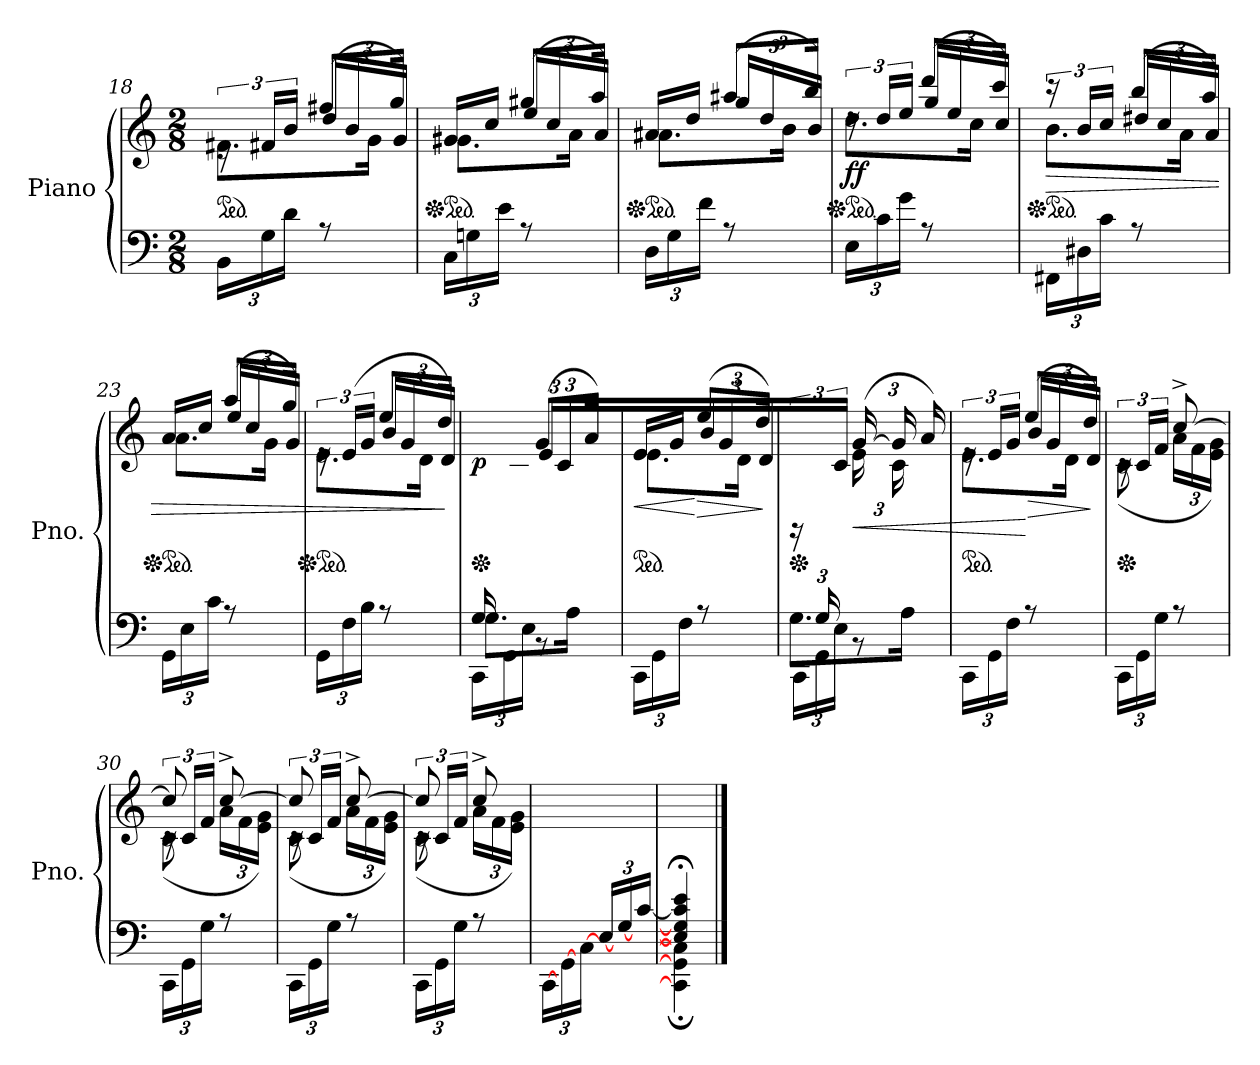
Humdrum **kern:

**kern	**kern	**dynam
*part1	*part1	*part1
*staff2	*staff1	*staff1/2
*I"Piano	*	*
*I'Pno.	*	*
!!LO:LB:g=z
*clefF4	*clefG2	*
*k[]	*k[]	*
*M2/8	*M2/8	*
*Xbrackettup	*	*
=18	=18	=18
*	*^	*
*	*	*^	*
*	*ped	*	*	*
24BB\LL	24re	8ryy	8.f#X\L	.
24G\	24f#X/LL	.	.	.
24d\JJ	24b/JJ	.	.	.
*	*Xbrackettup	*	*	*
8rA	(>12ff#X/L	24dd/LL	.	.
.	.	24b/	.	.
.	.	.	16g\Jk	.
.	24gg/Jk)	24g/JJ	.	.
=19	=19	=19	=19	=19
*	*Xped	*	*	*
*	*ped	*	*	*
24C\LL	16g#X/LL	8ryy	8.g#X\L	.
24Gn\	.	.	.	.
.	16cc/JJ	.	.	.
24e\JJ	.	.	.	.
8rA	(>12gg#X/L	24ee/LL	.	.
.	.	24cc/	.	.
.	.	.	16a\Jk	.
.	24aa/Jk)	24a/JJ	.	.
=20	=20	=20	=20	=20
*	*Xped	*	*	*
*	*ped	*	*	*
24D\LL	16a#X/LL	8ryy	8.a#X\L	.
24G\	.	.	.	.
.	16dd/JJ	.	.	.
24f\JJ	.	.	.	.
8rA	(>12aa#X/L	24gg/LL	.	.
.	.	24dd/	.	.
.	.	.	16b\Jk	.
.	24bb/Jk)	24b/JJ	.	.
=21	=21	=21	=21	=21
*	*Xped	*	*	*
*	*brackettup	*	*	*
*	*ped	*	*	*
!	!	!	!	!LO:DY:b
24E\LL	24rdd	8ryy	8.dd\L	ff
24c\	24dd/LL	.	.	.
24g\JJ	24ee/JJ	.	.	.
*	*Xbrackettup	*	*	*
8rA	(>12ddd/L	24gg/LL	.	.
.	.	24ee/	.	.
.	.	.	16cc\Jk	.
.	24ccc/Jk)	24cc/JJ	.	.
!!LO:PB:g=z	!!	!!
=22	=22	=22	=22	=22
*	*Xped	*	*	*
*	*brackettup	*	*	*
!	!	!	!	!LO:HP:b
*	*ped	*	*	*
24FF#X\LL	24r	8ryy	8.b\L	>
24D#X\	24b/LL	.	.	.
24c\JJ	24cc/JJ	.	.	.
*	*Xbrackettup	*	*	*
8rA	(>12bb/L	24dd#X/LL	.	.
.	.	24cc/	.	.
.	.	.	16a\Jk	.
.	24aa/Jk)	24a/JJ	.	.
=23	=23	=23	=23	=23
*	*Xped	*	*	*
*	*ped	*	*	*
24GG\LL	16a/LL	8ryy	8.a\L	.
24E\	.	.	.	.
.	16cc/JJ	.	.	.
24c\JJ	.	.	.	.
8rA	(>12aa/L	24ee/LL	.	.
.	.	24cc/	.	.
.	.	.	16g\Jk	.
.	24gg/Jk)	24g/JJ	.	.
=24	=24	=24	=24	=24
*	*Xped	*	*	*
*	*brackettup	*	*	*
*	*ped	*	*	*
24GG\LL	24re	8ryy	8.e\L	.
24F\	(>24e/LL	.	.	.
24B\JJ	24g/JJ	.	.	.
*	*Xbrackettup	*	*	*
8rA	12ee/L	24b/LL	.	.
.	.	24g/	.	.
.	.	.	16d\Jk	.
.	24dd/Jk)	24d/JJ	.	.
*	*v	*v	*v	*
.	.	]
=25	=25	=25
*^	*	*
*	*^	*	*
*	*	*^	*	*
*	*	*	*	*Xped	*
*	*	*	*	*^	*
!	!	!	!	!	!	!LO:DY:b
16G/LL	24%5ryy	8.G\L	24CC\LL	16ryy	8ryy	p
.	.	.	24GG\	.	.	.
8.ryy	.	.	.	16c/JJ	.	.
.	.	.	24E\JJ	.	.	.
.	.	.	8rBB	(>12g/L	24e\LL	.
.	.	.	.	.	24c\	.
.	.	16A\Jk	.	.	.	.
.	24A/JJ	.	.	24a/Jk)	24ryy	.
*	*v	*v	*v	*	*	*
=26	=26	=26	=26	=26
!	!	!	!	!LO:HP:b
*v	*v	*	*^	*
*	*ped	*	*	*
24CC\LL	16e/LL	8ryy	8.e\L	<
24GG\	.	.	.	.
.	16g/JJ	.	.	.
24F\JJ	.	.	.	.
!	!	!	!	!LO:HP:n=1:b
8rA	(>12ee/L	24b/LL	.	[ >
.	.	24g/	.	.
.	.	.	16d\Jk	.
.	24dd/Jk)	24d/JJ	.	.
*	*v	*v	*v	*
.	.	]
!!LO:LB:g=z
=27	=27	=27
*^	*	*
*	*^	*	*
*	*	*^	*	*
*	*	*	*	*Xped	*
*	*	*	*	*brackettup	*
*	*	*	*	*^	*
24ryy	24%5ryy	8.G\L	24CC\LL	24rEE	8ryy	.
24G/LL	.	.	24GG\	24ryy	.	.
6ryy	.	.	24E\JJ	24c/JJ	.	.
!	!	!	!	!	!	!LO:HP:b
*	*	*	*	*	*Xbrackettup	*
.	.	.	8rBB	(>[24g/L	24e\LL	<
.	.	.	.	24g/L]	24c\	.
.	.	16A\Jk	.	.	.	.
.	24A/JJ	.	.	24a/Jk)	24ryy	.
*v	*v	*v	*v	*	*	*
*	*v	*v	*
=28	=28	=28
*	*brackettup	*
*	*^	*
*	*	*^	*
*	*ped	*	*	*
24CC\LL	24re	8ryy	8.e\L	.
24GG\	24e/LL	.	.	.
24F\JJ	24g/JJ	.	.	.
*	*Xbrackettup	*	*	*
!	!	!	!	!LO:HP:n=1:b
8rA	(>12ee/L	24b/LL	.	[ >
.	.	24g/	.	.
.	.	.	16d\Jk	.
.	24dd/Jk)	24d/JJ	.	.
*	*v	*v	*v	*
.	.	]
=29	=29	=29
*^	*	*
*	*	*Xped	*
*	*	*brackettup	*
*	*	*^	*
*	*	*	*^	*
4ryy	24CC\LL	24rc	(<8c\	8ryy	.
.	24GG\	24c/LL	.	.	.
.	24G\JJ	24f/JJ	.	.	.
*	*	*	*Xbrackettup	*	*
.	8rA	8ryy	24a\LL	[8cc^/	.
.	.	.	24f\	.	.
.	.	.	24e\ 24g\JJ)	.	.
=30	=30	=30	=30	=30	=30
*	*	*brackettup	*	*	*
4ryy	24CC\LL	24rc	(<8c\	8cc/]	.
.	24GG\	24c/LL	.	.	.
.	24G\JJ	24f/JJ	.	.	.
*	*	*	*Xbrackettup	*	*
.	8rA	8ryy	24a\LL	[8cc^/	.
.	.	.	24f\	.	.
.	.	.	24e\ 24g\JJ)	.	.
!!LO:LB:g=z	!!	!!
=31	=31	=31	=31	=31	=31
*	*	*brackettup	*	*	*
4ryy	24CC\LL	24rc	(<8c\	8cc/]	.
.	24GG\	24c/LL	.	.	.
.	24G\JJ	24f/JJ	.	.	.
*	*	*	*Xbrackettup	*	*
.	8rA	8ryy	24a\LL	[8cc^/	.
.	.	.	24f\	.	.
.	.	.	24e\ 24g\JJ)	.	.
=32	=32	=32	=32	=32	=32
*	*	*brackettup	*	*	*
4ryy	24CC\LL	24rc	(<8c\	8cc/]	.
.	24GG\	24c/LL	.	.	.
.	24G\JJ	24f/JJ	.	.	.
*	*	*	*Xbrackettup	*	*
.	8rA	8ryy	24a\LL	8cc^/	.
.	.	.	24f\	.	.
.	.	.	24e\ 24g\JJ)	.	.
*	*	*v	*v	*v	*
=33	=33	=33	=33
8ryy	[24CC\LL	4ryy	.
.	[24GG\	.	.
.	[24C\JJ	.	.
[24E/LL	8ryy	.	.
[24G/	.	.	.
[24c/JJ	.	.	.
=34	=34	=34	=34
4E/];< 4G/];< 4c/];< 4e/;<	4CC\]; 4GG\]; 4C\];	4ryy	.
*v	*v	*	*
==	==	==
*-	*-	*-
